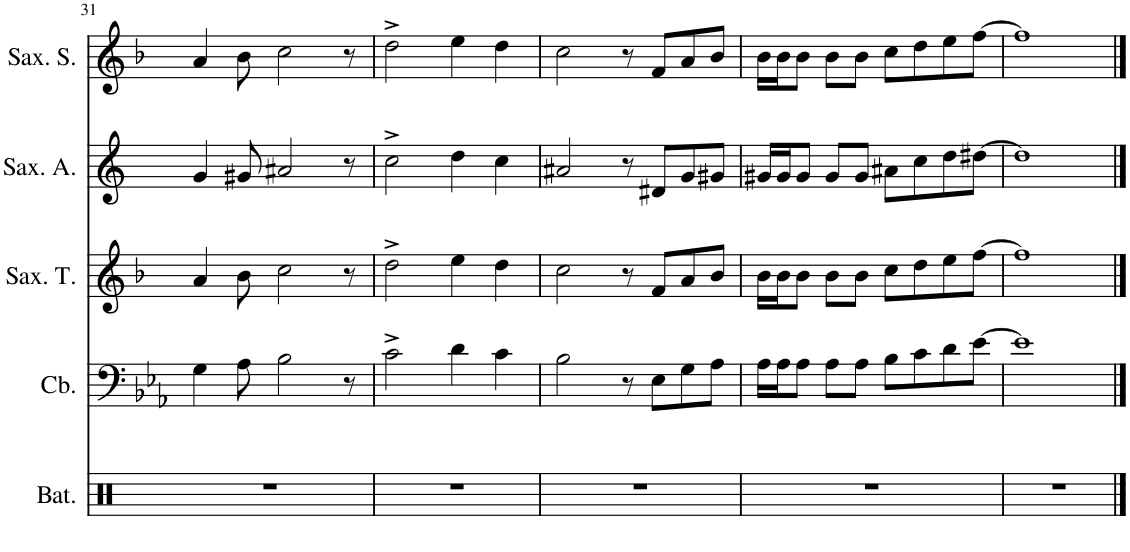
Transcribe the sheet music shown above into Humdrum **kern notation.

**kern	**kern	**kern	**kern	**kern
*part5	*part4	*part3	*part2	*part1
*staff5	*staff4	*staff3	*staff2	*staff1
*I"Batterie	*I"Contrebasse	*I"Saxophone Ténor	*I"Saxophone alto	*I"Saxophone soprano
*I'Bat.	*I'Cb.	*I'Sax. T.	*I'Sax. A.	*I'Sax. S.
!!LO:PB:g=z
*clefX	*clefF4	*clefG2	*clefG2	*clefG2
*	*Trd7c12	*Trd8c14	*Trd5c9	*Trd1c2
*k[]	*k[b-e-a-]	*k[b-]	*k[]	*k[b-]
*M4/4	*M4/4	*M4/4	*M4/4	*M4/4
=31	=31	=31	=31	=31
1r	4G\	4a/	4g/	4a/
.	8A-\	8b-\	8g#X/	8b-\
.	2B-\	2cc\	2a#X/	2cc\
.	8r	8r	8r	8r
=32	=32	=32	=32	=32
1r	2c^\	2dd^\	2cc^\	2dd^\
.	4d\	4ee\	4dd\	4ee\
.	4c\	4dd\	4cc\	4dd\
=33	=33	=33	=33	=33
1r	2B-\	2cc\	2a#X/	2cc\
.	8r	8r	8r	8r
.	8E-\L	8f/L	8d#X/L	8f/L
.	8G\	8a/	8g/	8a/
.	8A-\J	8b-/J	8g#X/J	8b-/J
=34	=34	=34	=34	=34
1r	16A-\LL	16b-\LL	16g#X/LL	16b-\LL
.	16A-\J	16b-\J	16g#/J	16b-\J
.	8A-\J	8b-\J	8g#/J	8b-\J
.	8A-\L	8b-\L	8g#/L	8b-\L
.	8A-\J	8b-\J	8g#/J	8b-\J
.	8B-\L	8cc\L	8a#X\L	8cc\L
.	8c\	8dd\	8cc\	8dd\
.	8d\	8ee\	8dd\	8ee\
.	[8e-\J	[8ff\J	[8dd#X\J	[8ff\J
=35	=35	=35	=35	=35
1r	1e-]	1ff]	1dd#]	1ff]
==	==	==	==	==
*-	*-	*-	*-	*-
